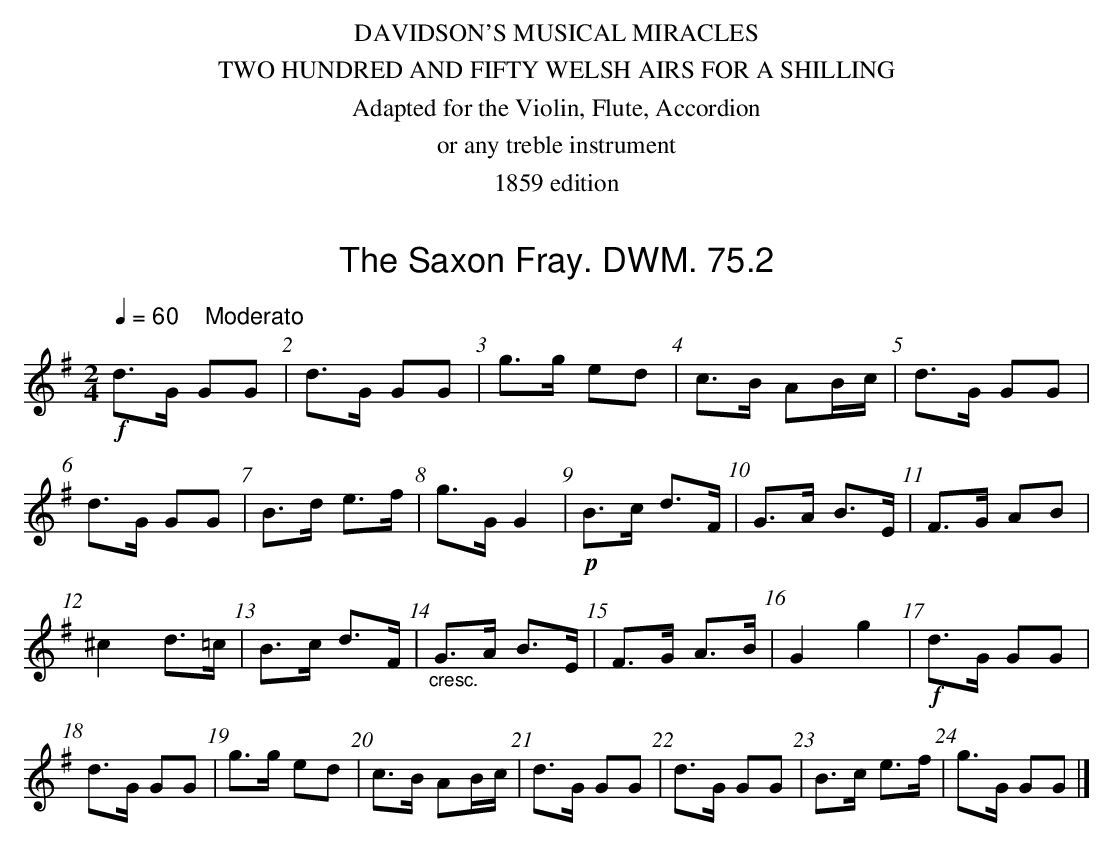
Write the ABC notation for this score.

X:1
T:Saxon Fray. DWM. 75.2, The
M:2/4
L:1/8
Q:1/4=60 "    Moderato"
K:G
!f!d>G GG|d>G GG|g>g ed|c>B AB/c/|d>G GG|
d>G GG|B>d e>f|g>G G2|!p!B>c d>F|G>A B>E|F>G AB|
^c2 d>=c|B>c d>F|"_cresc."G>A B>E|F>G A>B|G2g2|!f!d>G GG|
d>G GG|g>g ed|c>B AB/c/|d>G GG|d>G GG|B>c e>f|g>G GG|]
